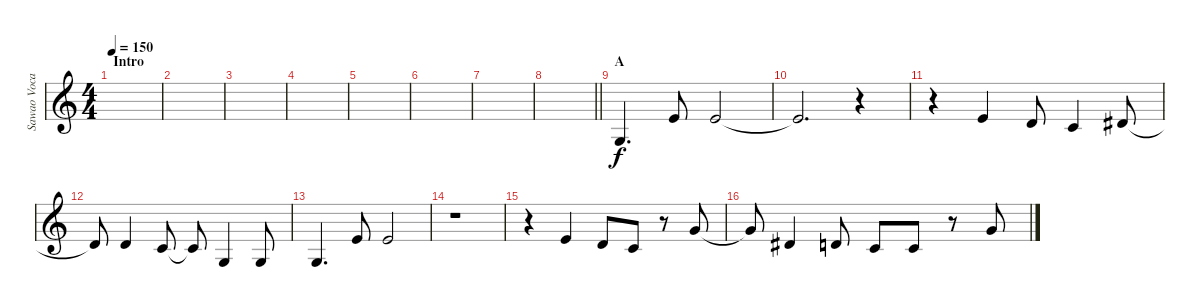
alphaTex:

\track ("Sawao Vocal" "Sawao Voca") {instrument synthbrass1}
\staff {score}
\tuning (E4 B3 G3 D3 A2 E2) {hide}
\ts (4 4)
\section ("" "Intro")
\tempo 150
\clef g2
\ks c
|
|
|
|
|
|
|
\barLineRight lightlight
|
\section ("" "A")
0.3.4{d} 0.1.8 0.1.2 |
0.1{t}.2{d} r.4 |
r.4 0.1.4 3.2.8 1.2.4 4.2.8 |
4.2{t}.8 3.2.4 1.2.8 1.2{t}.8 0.3.4 0.3.8 |
0.3.4{d} 0.1.8 0.1.2 |
r.1 |
r.4 0.1.4 3.2.8 1.2.8 r.8 3.1.8 |
3.1{t}.8 4.2.4 3.2.8 1.2.8 1.2.8 r.8 3.1.8
